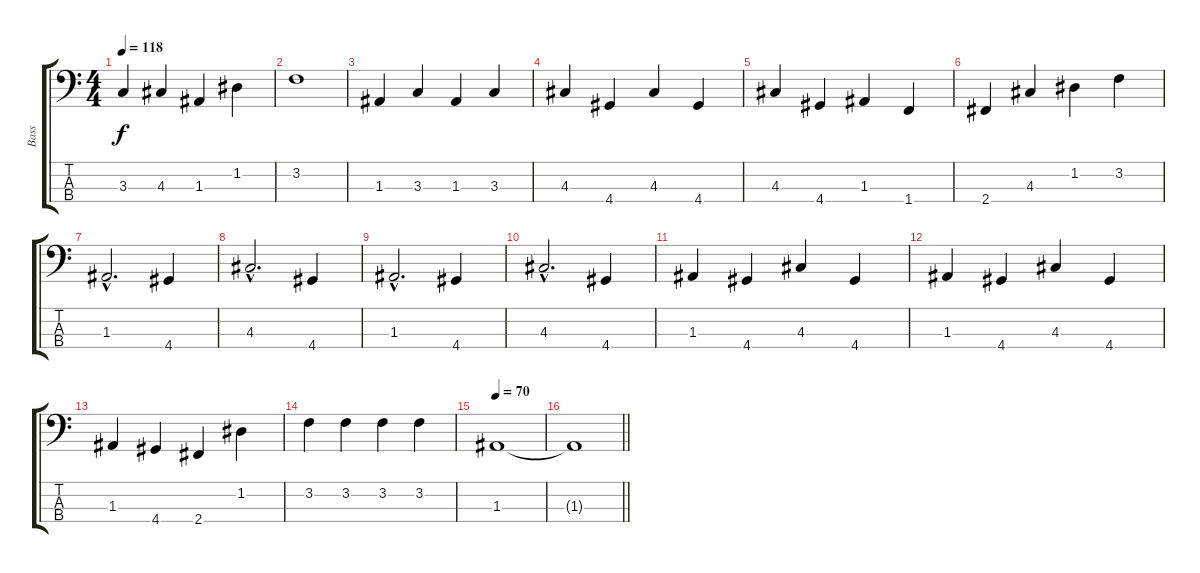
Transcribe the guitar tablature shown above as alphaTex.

\track ("Bass" "Bass") {instrument electricbasspick}
\staff {score tabs}
\tuning (G2 D2 A1 E1) {hide}
\ts (4 4)
\tempo 118
\clef f4
\ks c
3.3.4{dy f} 4.3.4 1.3.4 1.2.4 |
3.2.1 |
1.3.4 3.3.4 1.3.4 3.3.4 |
4.3.4 4.4.4 4.3.4 4.4.4 |
4.3.4 4.4.4 1.3.4 1.4.4 |
2.4.4 4.3.4 1.2.4 3.2.4 |
1.3{hac}.2{d} 4.4.4 |
4.3{hac}.2{d} 4.4.4 |
1.3{hac}.2{d} 4.4.4 |
4.3{hac}.2{d} 4.4.4 |
1.3.4 4.4.4 4.3.4 4.4.4 |
1.3.4 4.4.4 4.3.4 4.4.4 |
1.3.4 4.4.4 2.4.4 1.2.4 |
3.2.4 3.2.4 3.2.4 3.2.4 |
\tempo 70
1.3.1 |
\barLineRight lightlight
1.3{t}.1
